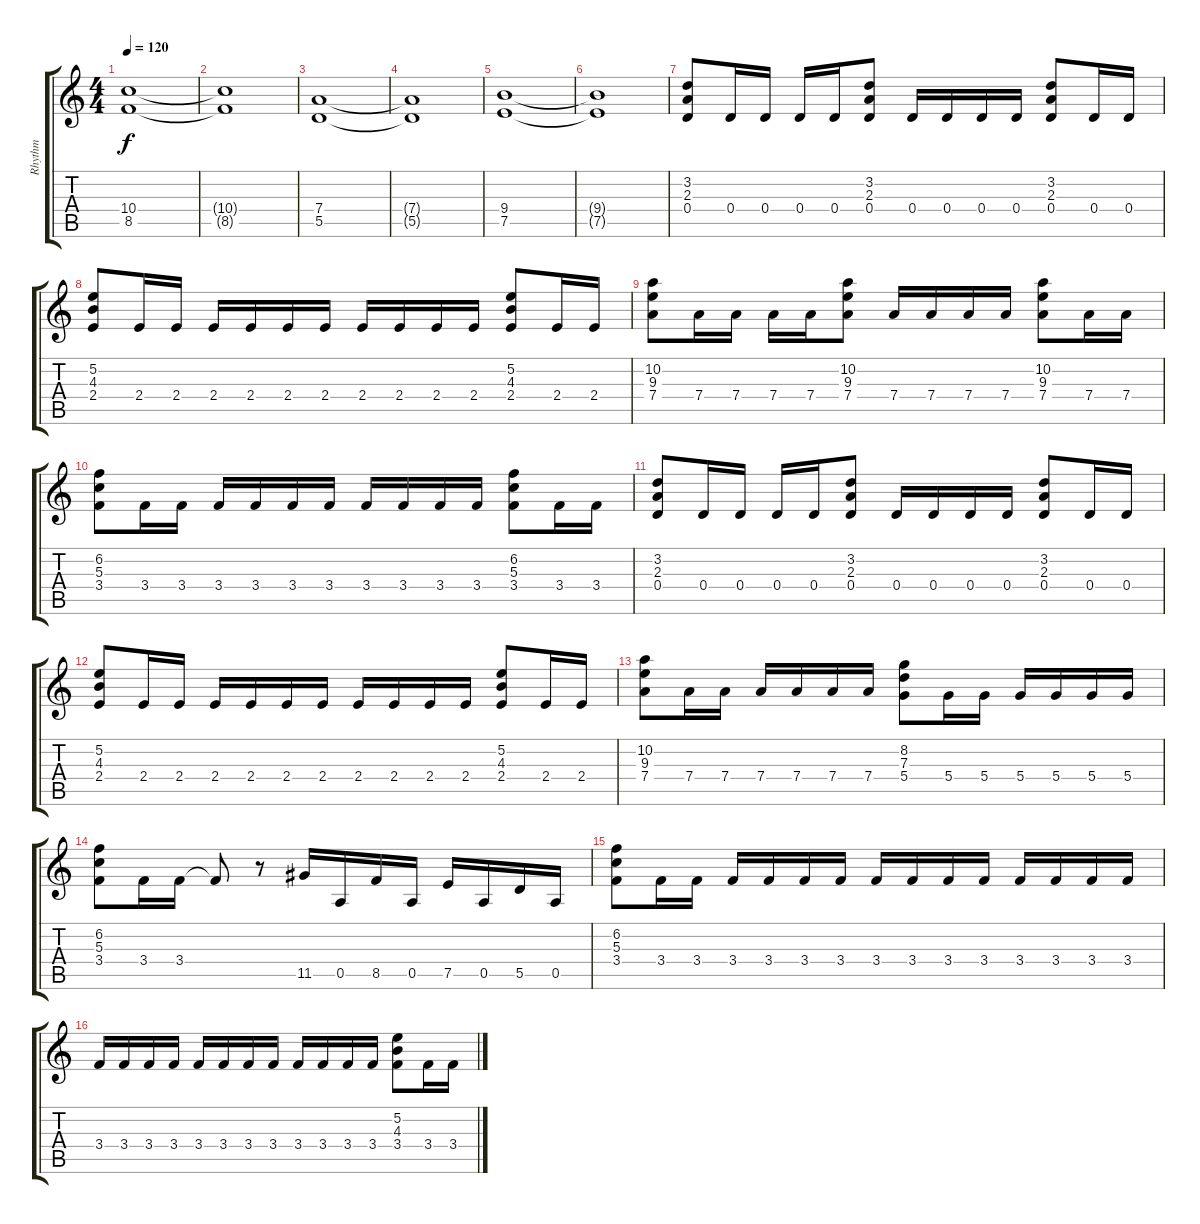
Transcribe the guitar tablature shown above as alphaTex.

\track ("Rhythm" "Rhythm") {instrument distortionguitar}
\staff {score tabs}
\tuning (E4 B3 G3 D3 A2 E2) {hide}
\ts (4 4)
\tempo 120
\clef g2
\ks c
(10.4 8.5).1{dy f} |
(10.4{t} 8.5{t}).1 |
(7.4 5.5).1 |
(7.4{t} 5.5{t}).1 |
(9.4 7.5).1 |
(9.4{t} 7.5{t}).1 |
(3.2 2.3 0.4).8 0.4.16 0.4.16 0.4.16 0.4.16 (3.2 2.3 0.4).8 0.4.16 0.4.16 0.4.16 0.4.16 (3.2 2.3 0.4).8 0.4.16 0.4.16 |
(5.2 4.3 2.4).8 2.4.16 2.4.16 2.4.16 2.4.16 2.4.16 2.4.16 2.4.16 2.4.16 2.4.16 2.4.16 (5.2 4.3 2.4).8 2.4.16 2.4.16 |
(10.2 9.3 7.4).8 7.4.16 7.4.16 7.4.16 7.4.16 (10.2 9.3 7.4).8 7.4.16 7.4.16 7.4.16 7.4.16 (10.2 9.3 7.4).8 7.4.16 7.4.16 |
(6.2 5.3 3.4).8 3.4.16 3.4.16 3.4.16 3.4.16 3.4.16 3.4.16 3.4.16 3.4.16 3.4.16 3.4.16 (6.2 5.3 3.4).8 3.4.16 3.4.16 |
(3.2 2.3 0.4).8 0.4.16 0.4.16 0.4.16 0.4.16 (3.2 2.3 0.4).8 0.4.16 0.4.16 0.4.16 0.4.16 (3.2 2.3 0.4).8 0.4.16 0.4.16 |
(5.2 4.3 2.4).8 2.4.16 2.4.16 2.4.16 2.4.16 2.4.16 2.4.16 2.4.16 2.4.16 2.4.16 2.4.16 (5.2 4.3 2.4).8 2.4.16 2.4.16 |
(10.2 9.3 7.4).8 7.4.16 7.4.16 7.4.16 7.4.16 7.4.16 7.4.16 (8.2 7.3 5.4).8 5.4.16 5.4.16 5.4.16 5.4.16 5.4.16 5.4.16 |
(6.2 5.3 3.4).8 3.4.16 3.4.16 3.4{t}.8 r.8 11.5.16 0.5.16 8.5.16 0.5.16 7.5.16 0.5.16 5.5.16 0.5.16 |
(6.2 5.3 3.4).8 3.4.16 3.4.16 3.4.16 3.4.16 3.4.16 3.4.16 3.4.16 3.4.16 3.4.16 3.4.16 3.4.16 3.4.16 3.4.16 3.4.16 |
3.4.16 3.4.16 3.4.16 3.4.16 3.4.16 3.4.16 3.4.16 3.4.16 3.4.16 3.4.16 3.4.16 3.4.16 (5.2 4.3 3.4).8 3.4.16 3.4.16
